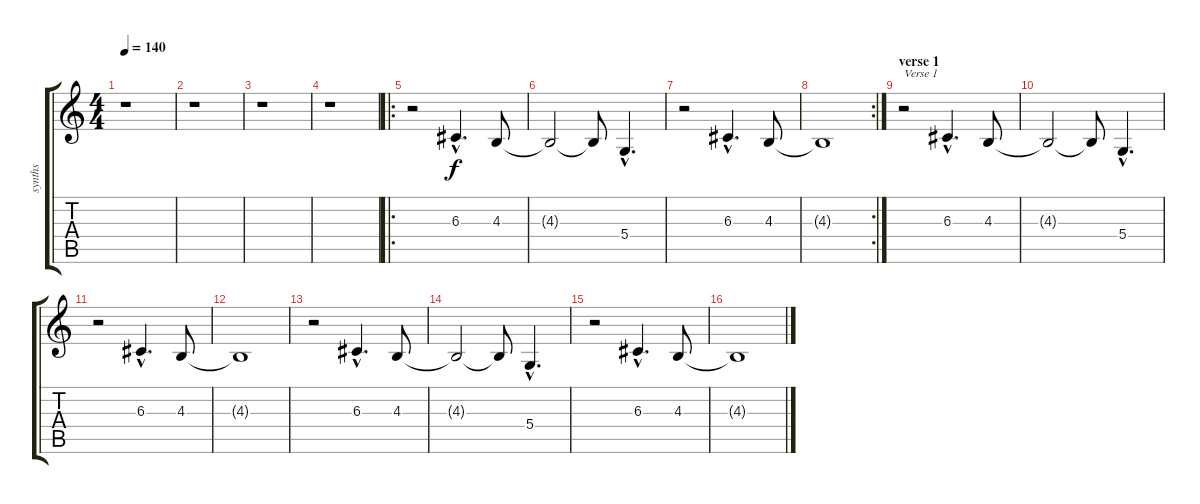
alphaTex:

\track ("synths" "synths") {instrument lead5charang}
\staff {score tabs}
\tuning (E4 B3 G3 D3 A2 E2) {hide}
\ts (4 4)
\tempo 140
\clef g2
\ks c
r.1{dy f} |
r.1 |
r.1 |
r.1 |
\ro
r.2 6.3{hac}.4{d} 4.3.8 |
4.3{t}.2 4.3{t}.8 5.4{hac}.4{d} |
r.2 6.3{hac}.4{d} 4.3.8 |
\rc 2
4.3{t}.1 |
\section ("" "verse 1")
r.2{txt "Verse 1"} 6.3{hac}.4{d} 4.3.8 |
4.3{t}.2 4.3{t}.8 5.4{hac}.4{d} |
r.2 6.3{hac}.4{d} 4.3.8 |
4.3{t}.1 |
r.2 6.3{hac}.4{d} 4.3.8 |
4.3{t}.2 4.3{t}.8 5.4{hac}.4{d} |
r.2 6.3{hac}.4{d} 4.3.8 |
4.3{t}.1
